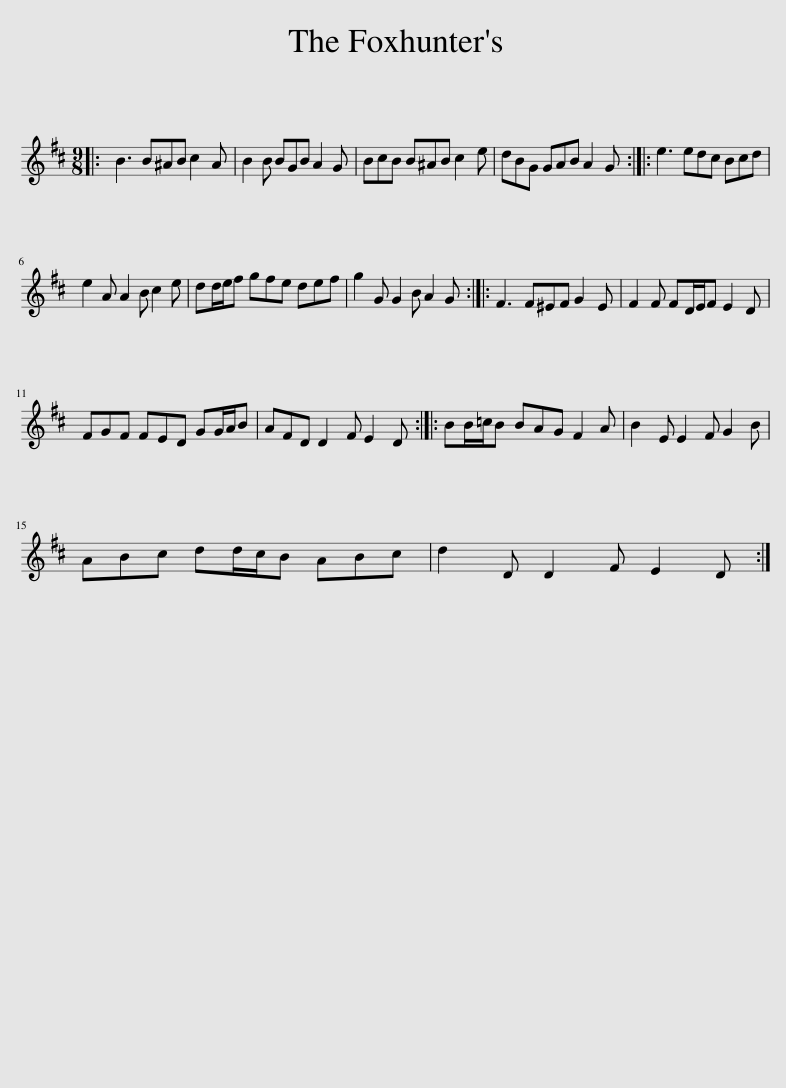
X:1
L:1/8
M:9/8
I:linebreak $
K:D
V:1 treble
V:1
|: B3 B^AB c2 A | B2 B BGB A2 G | BcB B^AB c2 e | dBG GAB A2 G :: e3 edc Bcd |$ %5
 e2 A A2 B c2 e | dd/e/f gfe def | g2 G G2 B A2 G :: F3 F^EF G2 E | F2 F FD/E/F E2 D |$ %10
 FGF FED GG/A/B | AFD D2 F E2 D :: BB/=c/B BAG F2 A | B2 E E2 F G2 B |$ ABc dd/c/B ABc | %15
 d2 D D2 F E2 D :| %16
